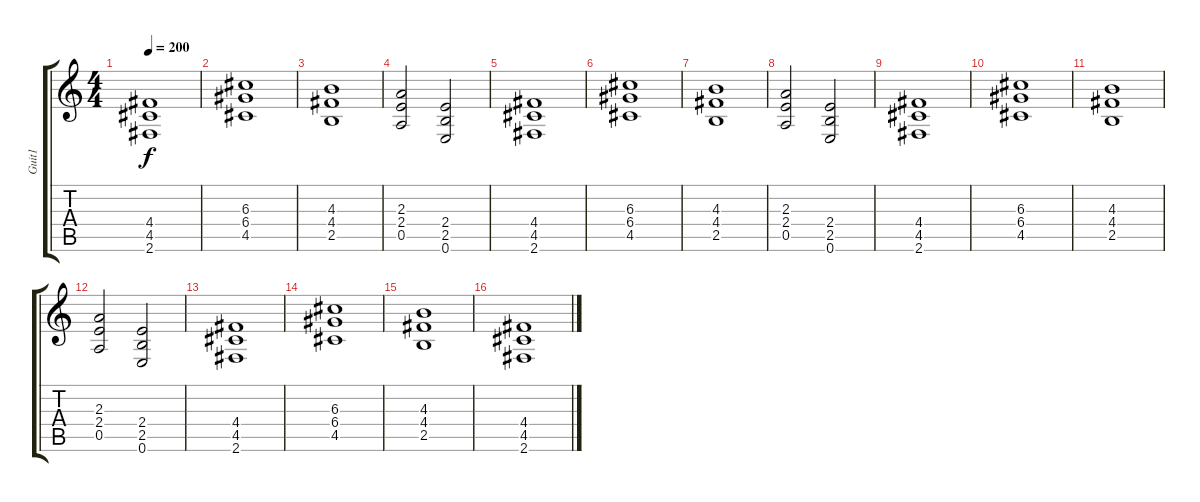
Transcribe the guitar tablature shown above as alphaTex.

\track ("Guit1" "Guit1") {instrument acousticguitarnylon}
\staff {score tabs}
\tuning (E4 B3 G3 D3 A2 E2) {hide}
\ts (4 4)
\tempo 200
\clef g2
\ks c
(4.4 4.5 2.6).1{dy f} |
(6.3 6.4 4.5).1 |
(4.3 4.4 2.5).1 |
(2.3 2.4 0.5).2 (2.4 2.5 0.6).2 |
(4.4 4.5 2.6).1 |
(6.3 6.4 4.5).1 |
(4.3 4.4 2.5).1 |
(2.3 2.4 0.5).2 (2.4 2.5 0.6).2 |
(4.4 4.5 2.6).1 |
(6.3 6.4 4.5).1 |
(4.3 4.4 2.5).1 |
(2.3 2.4 0.5).2 (2.4 2.5 0.6).2 |
(4.4 4.5 2.6).1 |
(6.3 6.4 4.5).1 |
(4.3 4.4 2.5).1 |
(4.4 4.5 2.6).1
